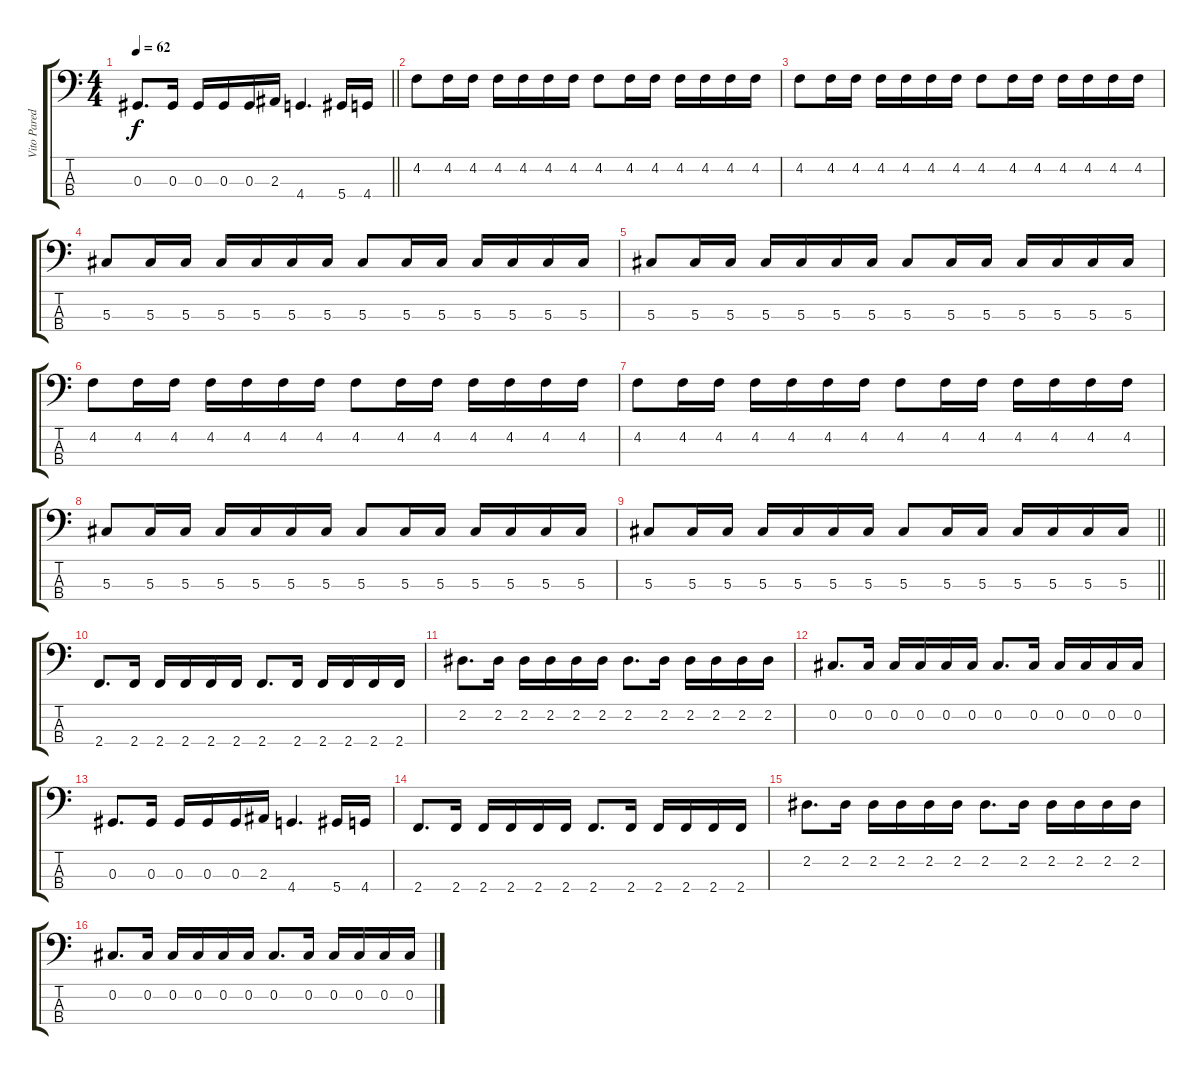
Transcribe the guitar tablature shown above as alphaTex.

\track ("Vito Paredes" "Vito Pared") {instrument electricbassfinger}
\staff {score tabs}
\tuning (Gb2 Db2 Ab1 Eb1) {hide}
\ts (4 4)
\tempo 62
\clef f4
\barLineRight lightlight
\ks c
0.3.8{d dy f} 0.3.16 0.3.16 0.3.16 0.3.16 2.3.16 4.4.4{d} 5.4.16 4.4.16 |
4.2.8 4.2.16 4.2.16 4.2.16 4.2.16 4.2.16 4.2.16 4.2.8 4.2.16 4.2.16 4.2.16 4.2.16 4.2.16 4.2.16 |
4.2.8 4.2.16 4.2.16 4.2.16 4.2.16 4.2.16 4.2.16 4.2.8 4.2.16 4.2.16 4.2.16 4.2.16 4.2.16 4.2.16 |
5.3.8 5.3.16 5.3.16 5.3.16 5.3.16 5.3.16 5.3.16 5.3.8 5.3.16 5.3.16 5.3.16 5.3.16 5.3.16 5.3.16 |
5.3.8 5.3.16 5.3.16 5.3.16 5.3.16 5.3.16 5.3.16 5.3.8 5.3.16 5.3.16 5.3.16 5.3.16 5.3.16 5.3.16 |
4.2.8 4.2.16 4.2.16 4.2.16 4.2.16 4.2.16 4.2.16 4.2.8 4.2.16 4.2.16 4.2.16 4.2.16 4.2.16 4.2.16 |
4.2.8 4.2.16 4.2.16 4.2.16 4.2.16 4.2.16 4.2.16 4.2.8 4.2.16 4.2.16 4.2.16 4.2.16 4.2.16 4.2.16 |
5.3.8 5.3.16 5.3.16 5.3.16 5.3.16 5.3.16 5.3.16 5.3.8 5.3.16 5.3.16 5.3.16 5.3.16 5.3.16 5.3.16 |
\barLineRight lightlight
5.3.8 5.3.16 5.3.16 5.3.16 5.3.16 5.3.16 5.3.16 5.3.8 5.3.16 5.3.16 5.3.16 5.3.16 5.3.16 5.3.16 |
2.4.8{d} 2.4.16 2.4.16 2.4.16 2.4.16 2.4.16 2.4.8{d} 2.4.16 2.4.16 2.4.16 2.4.16 2.4.16 |
2.2.8{d} 2.2.16 2.2.16 2.2.16 2.2.16 2.2.16 2.2.8{d} 2.2.16 2.2.16 2.2.16 2.2.16 2.2.16 |
0.2.8{d} 0.2.16 0.2.16 0.2.16 0.2.16 0.2.16 0.2.8{d} 0.2.16 0.2.16 0.2.16 0.2.16 0.2.16 |
0.3.8{d} 0.3.16 0.3.16 0.3.16 0.3.16 2.3.16 4.4.4{d} 5.4.16 4.4.16 |
2.4.8{d} 2.4.16 2.4.16 2.4.16 2.4.16 2.4.16 2.4.8{d} 2.4.16 2.4.16 2.4.16 2.4.16 2.4.16 |
2.2.8{d} 2.2.16 2.2.16 2.2.16 2.2.16 2.2.16 2.2.8{d} 2.2.16 2.2.16 2.2.16 2.2.16 2.2.16 |
0.2.8{d} 0.2.16 0.2.16 0.2.16 0.2.16 0.2.16 0.2.8{d} 0.2.16 0.2.16 0.2.16 0.2.16 0.2.16
